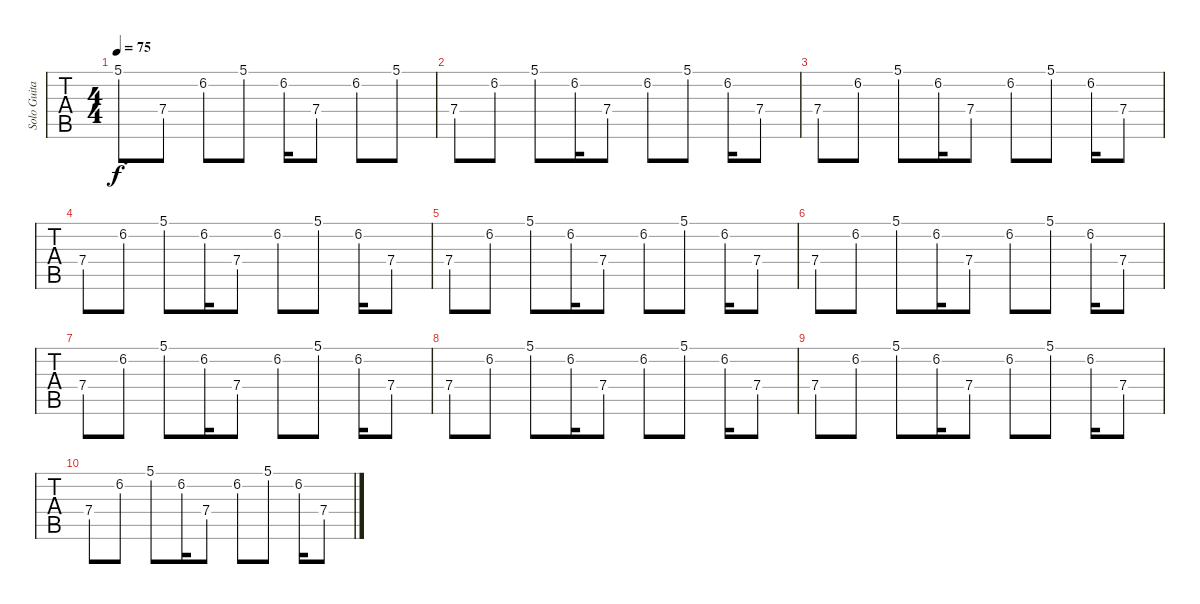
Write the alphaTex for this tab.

\track ("Solo Guitar (Florian)" "Solo Guita") {instrument electricguitarjazz}
\staff {tabs}
\tuning (E4 B3 G3 D3 A2 E2) {hide}
\ts (4 4)
\tempo 75
\clef g2
\ks c
5.1.8{d dy f} 7.4.8 6.2.8 5.1.8 6.2.16 7.4.8 6.2.8 5.1.8 |
7.4.8 6.2.8 5.1.8 6.2.16 7.4.8 6.2.8 5.1.8 6.2.16 7.4.8 |
7.4.8 6.2.8 5.1.8 6.2.16 7.4.8 6.2.8 5.1.8 6.2.16 7.4.8 |
7.4.8 6.2.8 5.1.8 6.2.16 7.4.8 6.2.8 5.1.8 6.2.16 7.4.8 |
7.4.8 6.2.8 5.1.8 6.2.16 7.4.8 6.2.8 5.1.8 6.2.16 7.4.8 |
7.4.8 6.2.8 5.1.8 6.2.16 7.4.8 6.2.8 5.1.8 6.2.16 7.4.8 |
7.4.8 6.2.8 5.1.8 6.2.16 7.4.8 6.2.8 5.1.8 6.2.16 7.4.8 |
7.4.8 6.2.8 5.1.8 6.2.16 7.4.8 6.2.8 5.1.8 6.2.16 7.4.8 |
7.4.8 6.2.8 5.1.8 6.2.16 7.4.8 6.2.8 5.1.8 6.2.16 7.4.8 |
7.4.8 6.2.8 5.1.8 6.2.16 7.4.8 6.2.8 5.1.8 6.2.16 7.4.8
